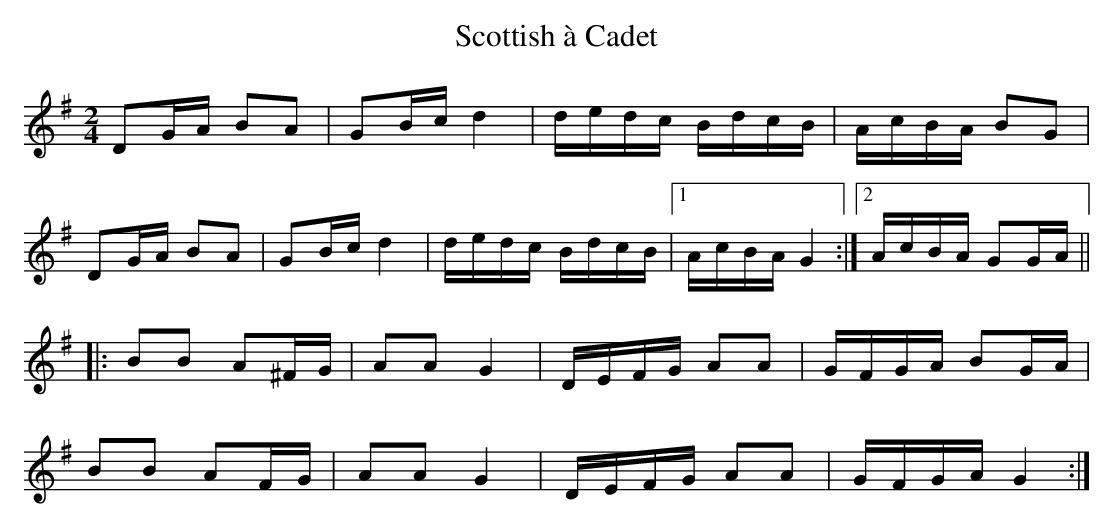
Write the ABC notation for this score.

X:1
T:Scottish à Cadet
M:2/4
L:1/16
K:G
D2GA B2A2|G2Bcd4|dedc BdcB|AcBA B2G2|
D2GA B2A2|G2Bcd4|dedc BdcB|1AcBAG4:|2AcBA G2GA||
|:B2B2 A2^FG|A2A2G4|DEFG A2A2|GFGA B2GA|
B2B2 A2FG|A2A2G4|DEFG A2A2|GFGAG4:|
